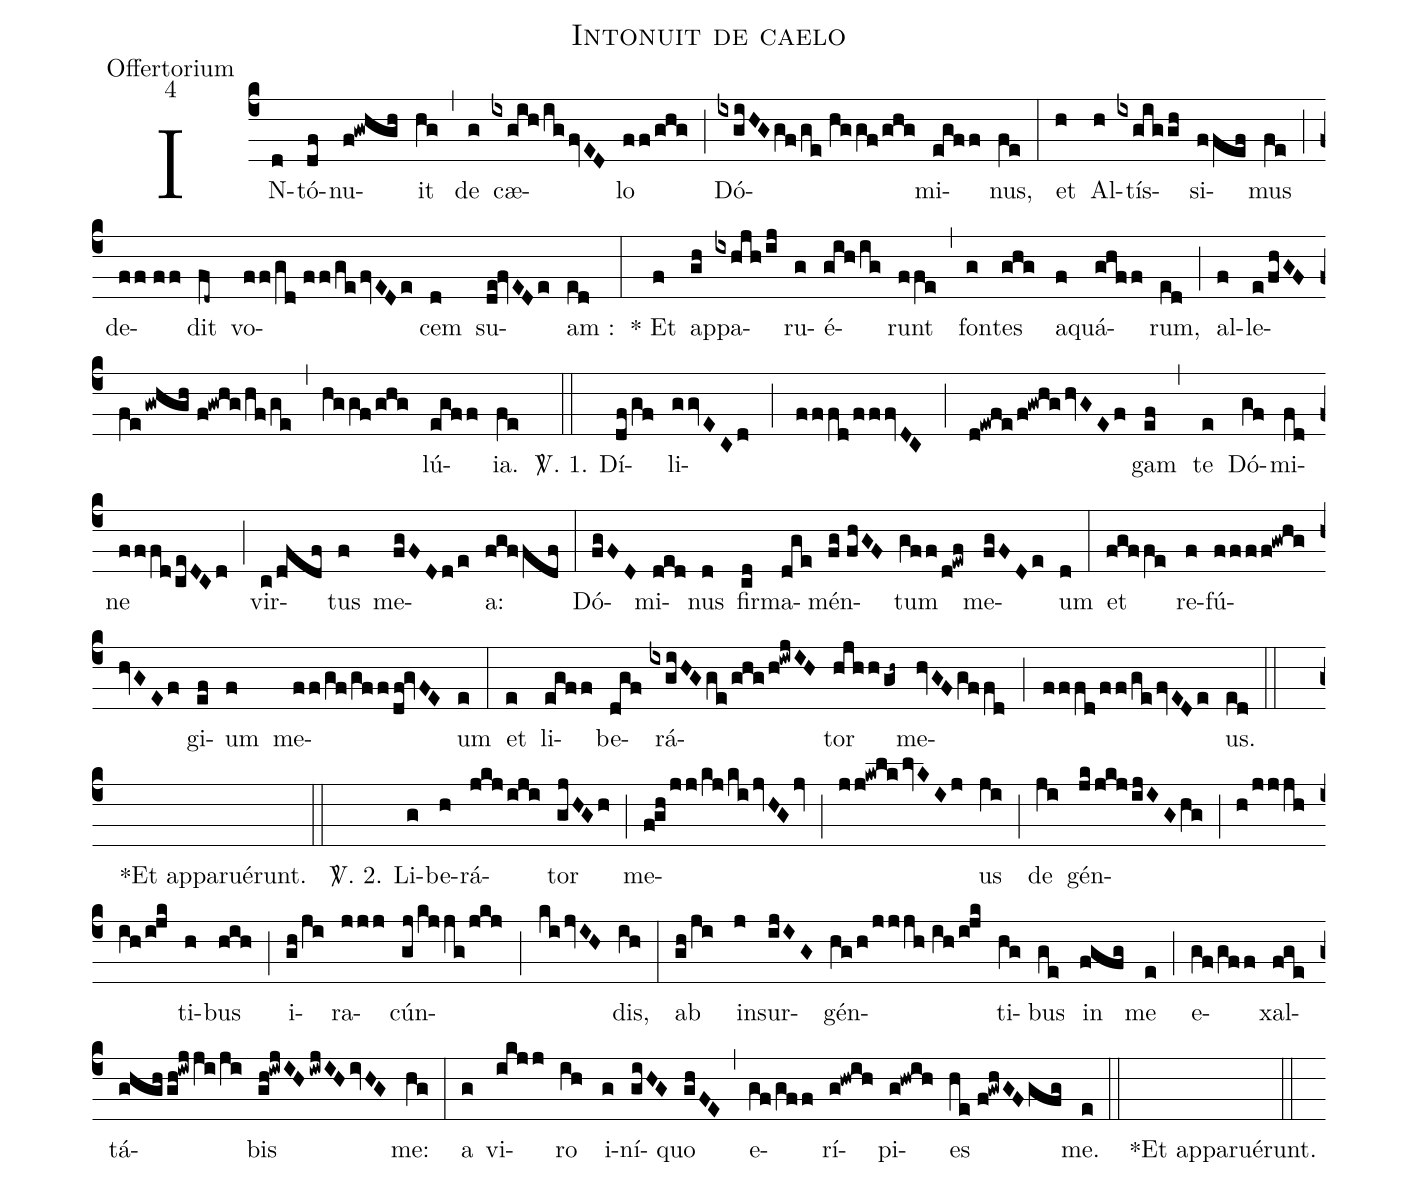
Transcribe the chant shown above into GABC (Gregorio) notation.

name:Intonuit de caelo;
office-part:Offertorium;
mode:4;
%%
(c4) IN(d)tó(df)nu(f!gwhgh)it(hg) (,) de(g) cæ(ixgih/igfvED)lo(ff/ghg) (;) Dó(ixgiHGgf/ge//hg/!gf/ghg)mi(egff)nus,(fe) (:) et(h) Al(h)tís(ixgiggh)si(ffef)mus(fe) (;) de(ff//ff)dit(fd~) vo(ff/gd//ff/!gefvEDe)cem(d) su(de!fvEDe)am :(ed) (:) * Et(f) ap(gh)pa(ixhjh/ij)ru(g)é(gih/ig)runt(ffe) (,) fon(g)tes(ghg) a(f)quá(ghff)rum,(ed) (;) al(f)le(e/fhGFfe/gwhgh//f!gwhg/hf/ge)(,)(hggf/ghg)lú(egff){ia}.(fe) (::)
<sp>V/</sp>. 1. Dí(df/gf)li(ggvECd;fffd/fffvDC;d!ewfe/f!gwhg/hvGEf)gam(ef) (,) te(e) Dó(gf)mi(fd)ne(fffdceDCd) (;) vir(c/dfdf)tus(f) me(fgFDd/e)a:(fgffdf) (:) Dó(fgFD)mi(ded)nus(d) fir(cd)ma(dge)mén(fg//fhGF)tum(gff/d!ewf) me(fgFDe)um(d) (:) et(fgffe) re(f)fú(ffff!gwhghvGEf)gi(ef)um(f) me(ff/gf/gff/df!gvFE)um(e) (:) et(e) li(egff)be(dgf)rá(ixgiHGge/ghg/h!iwjIH)tor(hjhh/gh~) me(hvGFgffd;fffd/ff/gefvEDe)us.(ed) (::) ()*Et apparuérunt.() (::)
<sp>V/</sp>. 2. Li(g)be(h)rá(jkj/iji)tor(gjHGh) (;) me(fgh/jj/kj/ki/jvHGjv;jj!kwlklvKIj)us(ji) (;) de(ji) gén(jk/jkjijIGhg;h/jjjh/ih/ijk)ti(h)bus(hih) (;) i(gh/ji)ra(jjj)cún(gj/kjjg/jkj;kijvIH)dis,(ih) (:) ab(gh/ji) in(j)sur(ijIG)gén(hg/h/jjjh//ih/ijk)ti(hg)bus(ge) in(fgfg) me(e) (;) e(gf/gff)xal(fge)tá(ghgh/gh!iwjji/ji)bis(gh!iwjIHiwjIHivHG) me:(hg) (:) a(g) vi(ikjj)ro(ih) i(g)ní(giHG)quo(ghFE) (,) e(gf/gff)rí(g!hwih)pi(g!hwih)es(he//f!gwhGFgfg) me.(e) (::) ()*Et apparuérunt.() (::)
